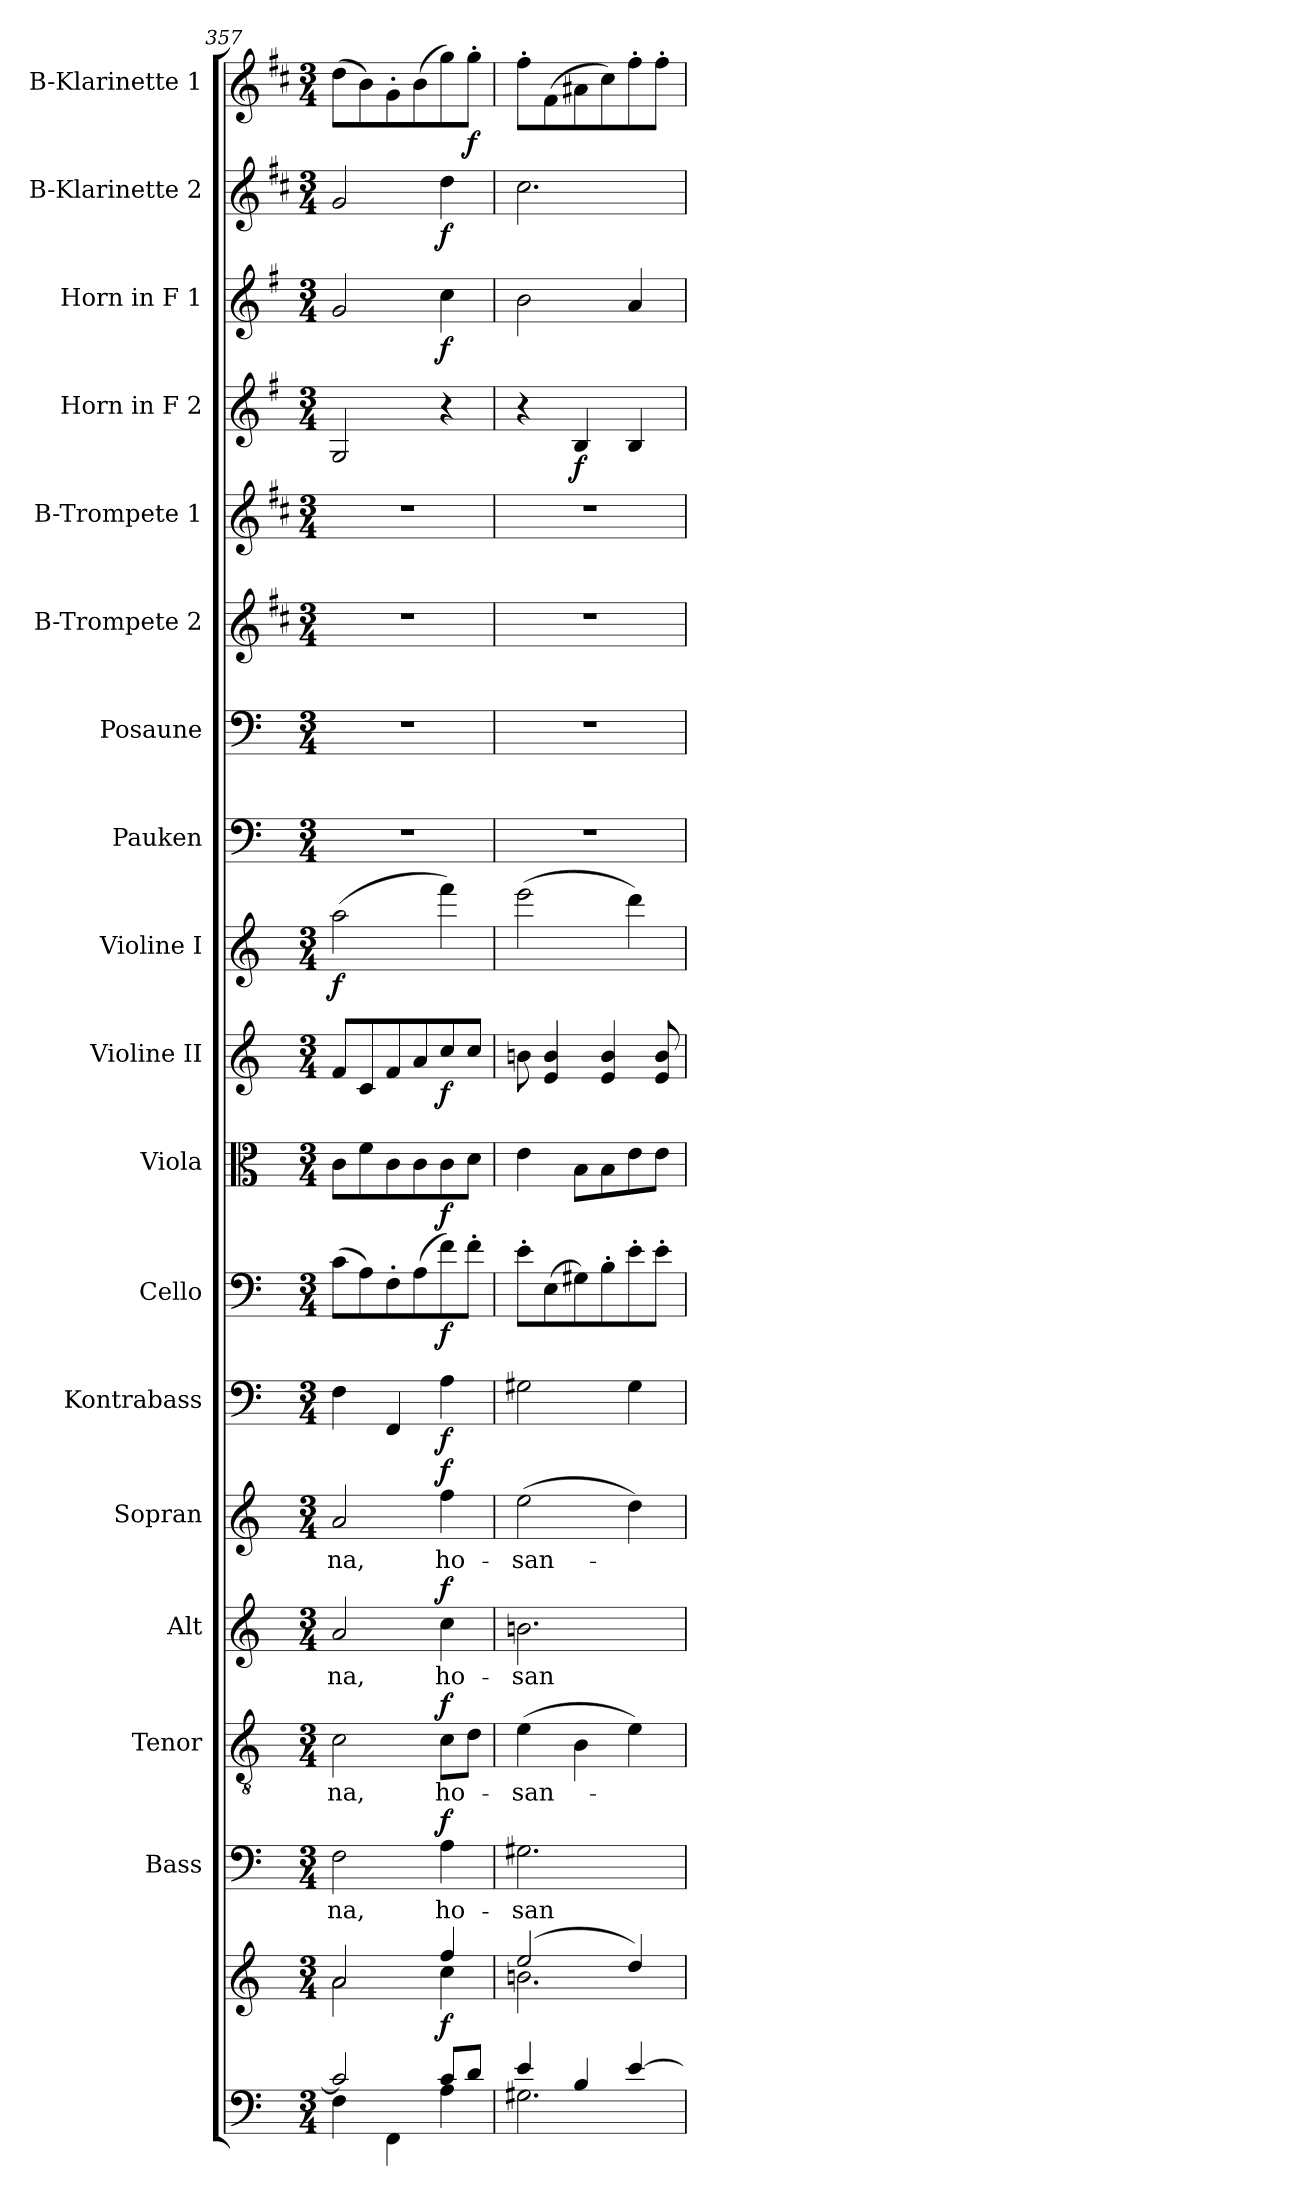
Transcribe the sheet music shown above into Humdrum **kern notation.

**kern	**kern	**dynam	**kern	**text	**dynam	**kern	**text	**dynam	**kern	**text	**dynam	**kern	**text	**dynam	**kern	**dynam	**kern	**dynam	**kern	**dynam	**kern	**dynam	**kern	**dynam	**kern	**kern	**kern	**kern	**kern	**dynam	**kern	**dynam	**kern	**dynam	**kern	**dynam
*part18	*part18	*part18	*part17	*part17	*part17	*part16	*part16	*part16	*part15	*part15	*part15	*part14	*part14	*part14	*part13	*part13	*part12	*part12	*part11	*part11	*part10	*part10	*part9	*part9	*part8	*part7	*part6	*part5	*part4	*part4	*part3	*part3	*part2	*part2	*part1	*part1
*staff19	*staff18	*staff18/19	*staff17	*staff17	*staff17	*staff16	*staff16	*staff16	*staff15	*staff15	*staff15	*staff14	*staff14	*staff14	*staff13	*staff13	*staff12	*staff12	*staff11	*staff11	*staff10	*staff10	*staff9	*staff9	*staff8	*staff7	*staff6	*staff5	*staff4	*staff4	*staff3	*staff3	*staff2	*staff2	*staff1	*staff1
*	*	*	*I"Bass	*	*	*I"Tenor	*	*	*I"Alt	*	*	*I"Sopran	*	*	*I"Kontrabass	*	*I"Cello	*	*I"Viola	*	*I"Violine II	*	*I"Violine I	*	*I"Pauken	*I"Posaune	*I"B-Trompete 2	*I"B-Trompete 1	*I"Horn in F 2	*	*I"Horn in F 1	*	*I"B-Klarinette 2	*	*I"B-Klarinette 1	*
*	*	*	*I'B.	*	*	*I'T.	*	*	*I'A.	*	*	*I'S.	*	*	*I'Kb.	*	*	*	*I'Vla.	*	*I'Vl. II	*	*I'Vl. I	*	*I'Pk.	*I'Pos.	*I'B Trp. 2	*I'B Trp. 1	*	*	*	*	*I'B Kl. 2	*	*I'B Kl. 1	*
*clefF4	*clefG2	*	*clefF4	*	*	*clefGv2	*	*	*clefG2	*	*	*clefG2	*	*	*clefF4	*	*clefF4	*	*clefC3	*	*clefG2	*	*clefG2	*	*clefF4	*clefF4	*clefG2	*clefG2	*clefG2	*	*clefG2	*	*clefG2	*	*clefG2	*
*	*	*	*	*	*	*	*	*	*	*	*	*	*	*	*ITrd7c12	*	*	*	*	*	*	*	*	*	*	*	*ITrd1c2	*ITrd1c2	*ITrd4c7	*	*ITrd4c7	*	*ITrd1c2	*	*ITrd1c2	*
*k[]	*k[]	*	*k[]	*	*	*k[]	*	*	*k[]	*	*	*k[]	*	*	*k[]	*	*k[]	*	*k[]	*	*k[]	*	*k[]	*	*k[]	*k[]	*k[]	*k[]	*k[]	*	*k[]	*	*k[]	*	*k[]	*
*C:	*C:	*	*C:	*	*	*C:	*	*	*C:	*	*	*C:	*	*	*C:	*	*C:	*	*C:	*	*C:	*	*C:	*	*C:	*C:	*C:	*C:	*C:	*	*C:	*	*C:	*	*C:	*
*M3/4	*M3/4	*	*M3/4	*	*	*M3/4	*	*	*M3/4	*	*	*M3/4	*	*	*M3/4	*	*M3/4	*	*M3/4	*	*M3/4	*	*M3/4	*	*M3/4	*M3/4	*M3/4	*M3/4	*M3/4	*	*M3/4	*	*M3/4	*	*M3/4	*
=357	=357	=357	=357	=357	=357	=357	=357	=357	=357	=357	=357	=357	=357	=357	=357	=357	=357	=357	=357	=357	=357	=357	=357	=357	=357	=357	=357	=357	=357	=357	=357	=357	=357	=357	=357	=357
*^	*^	*	*	*	*	*	*	*	*	*	*	*	*	*	*	*	*	*	*	*	*	*	*	*	*	*	*	*	*	*	*	*	*	*	*	*
!	!	!	!	!	!	!LO:LY:b	!	!	!LO:LY:b	!	!	!LO:LY:b	!	!	!LO:LY:b	!	!	!	!	!	!	!	!	!	!	!LO:DY:b	!	!	!	!	!	!	!	!	!	!	!	!
2c/]	4F\	2a/	2a\	.	2F\	-na,	.	2c\	-na,	.	2a/	-na,	.	2a/	-na,	.	4FF\	.	(>8c\L	.	8c\L	.	8f/L	.	(>2aa\	f	2.r	2.r	2.r	2.r	2C/	.	2c/	.	2f/	.	(>8cc\L	.
.	.	.	.	.	.	.	.	.	.	.	.	.	.	.	.	.	.	.	8A\)	.	8f\	.	8c/	.	.	.	.	.	.	.	.	.	.	.	.	.	8a\)	.
.	4FF\	.	.	.	.	.	.	.	.	.	.	.	.	.	.	.	4FFF/	.	8F'>\	.	8c\	.	8f/	.	.	.	.	.	.	.	.	.	.	.	.	.	8f'>\	.
.	.	.	.	.	.	.	.	.	.	.	.	.	.	.	.	.	.	.	(>8A\	.	8c\	.	8a/	.	.	.	.	.	.	.	.	.	.	.	.	.	(>8a\	.
!	!	!	!	!LO:DY:b	!	!LO:LY:b	!LO:DY:a	!	!LO:LY:b	!LO:DY:a	!	!LO:LY:b	!LO:DY:a	!	!LO:LY:b	!LO:DY:a	!	!LO:DY:b	!	!LO:DY:b	!	!LO:DY:b	!	!LO:DY:b	!	!	!	!	!	!	!	!	!	!LO:DY:b	!	!LO:DY:b	!	!
8c/L	4A\	4ff/	4cc\	f	4A\	ho-	f	8c\L	ho-	f	4cc\	ho-	f	4ff\	ho-	f	4AA\	f	8f\)	f	8c\	f	8cc/	f	4fff\)	.	.	.	.	.	4r	.	4f\	f	4cc\	f	8ff\)	.
!	!	!	!	!	!	!	!	!	!	!	!	!	!	!	!	!	!	!	!	!	!	!	!	!	!	!	!	!	!	!	!	!	!	!	!	!	!	!LO:DY:b
8d/J	.	.	.	.	.	.	.	8d\J	.	.	.	.	.	.	.	.	.	.	8f'>\J	.	8d\J	.	8cc/J	.	.	.	.	.	.	.	.	.	.	.	.	.	8ff'>\J	f
=358	=358	=358	=358	=358	=358	=358	=358	=358	=358	=358	=358	=358	=358	=358	=358	=358	=358	=358	=358	=358	=358	=358	=358	=358	=358	=358	=358	=358	=358	=358	=358	=358	=358	=358	=358	=358	=358	=358
!	!	!	!	!	!	!LO:LY:b	!	!	!LO:LY:b	!	!	!LO:LY:b	!	!	!LO:LY:b	!	!	!	!	!	!	!	!	!	!	!	!	!	!	!	!	!	!	!	!	!	!	!
4e/	2.G#X\	(2ee/	2.bn\	.	2.G#X\	-san-	.	(>4e\	-san-	.	2.bn\	-san-	.	(>2ee\	-san-	.	2GG#X\	.	8e'>\L	.	4e\	.	8bn\	.	(>2eee\	.	2.r	2.r	2.r	2.r	4r	.	2e\	.	2.b\	.	8ee'>\L	.
.	.	.	.	.	.	.	.	.	.	.	.	.	.	.	.	.	.	.	(>8E\	.	.	.	4e/ 4b/	.	.	.	.	.	.	.	.	.	.	.	.	.	(>8e\	.
!	!	!	!	!	!	!	!	!	!	!	!	!	!	!	!	!	!	!	!	!	!	!	!	!	!	!	!	!	!	!	!	!LO:DY:b	!	!	!	!	!	!
4B/	.	.	.	.	.	.	.	4B\	.	.	.	.	.	.	.	.	.	.	8G#X\)	.	8B\L	.	.	.	.	.	.	.	.	.	4E/	f	.	.	.	.	8g#X\	.
.	.	.	.	.	.	.	.	.	.	.	.	.	.	.	.	.	.	.	8B'>\	.	8B\	.	4e/ 4b/	.	.	.	.	.	.	.	.	.	.	.	.	.	8b\)	.
[>4e/	.	4dd/)	.	.	.	.	.	4e\)	.	.	.	.	.	4dd\)	.	.	4GG#\	.	8e'>\	.	8e\	.	.	.	4ddd\)	.	.	.	.	.	4E/	.	4d/	.	.	.	8ee'>\	.
.	.	.	.	.	.	.	.	.	.	.	.	.	.	.	.	.	.	.	8e'>\J	.	8e\J	.	8e/ 8b/	.	.	.	.	.	.	.	.	.	.	.	.	.	8ee'>\J	.
*v	*v	*	*	*	*	*	*	*	*	*	*	*	*	*	*	*	*	*	*	*	*	*	*	*	*	*	*	*	*	*	*	*	*	*	*	*	*	*
*	*v	*v	*	*	*	*	*	*	*	*	*	*	*	*	*	*	*	*	*	*	*	*	*	*	*	*	*	*	*	*	*	*	*	*	*	*	*
=	=	=	=	=	=	=	=	=	=	=	=	=	=	=	=	=	=	=	=	=	=	=	=	=	=	=	=	=	=	=	=	=	=	=	=	=
*-	*-	*-	*-	*-	*-	*-	*-	*-	*-	*-	*-	*-	*-	*-	*-	*-	*-	*-	*-	*-	*-	*-	*-	*-	*-	*-	*-	*-	*-	*-	*-	*-	*-	*-	*-	*-
